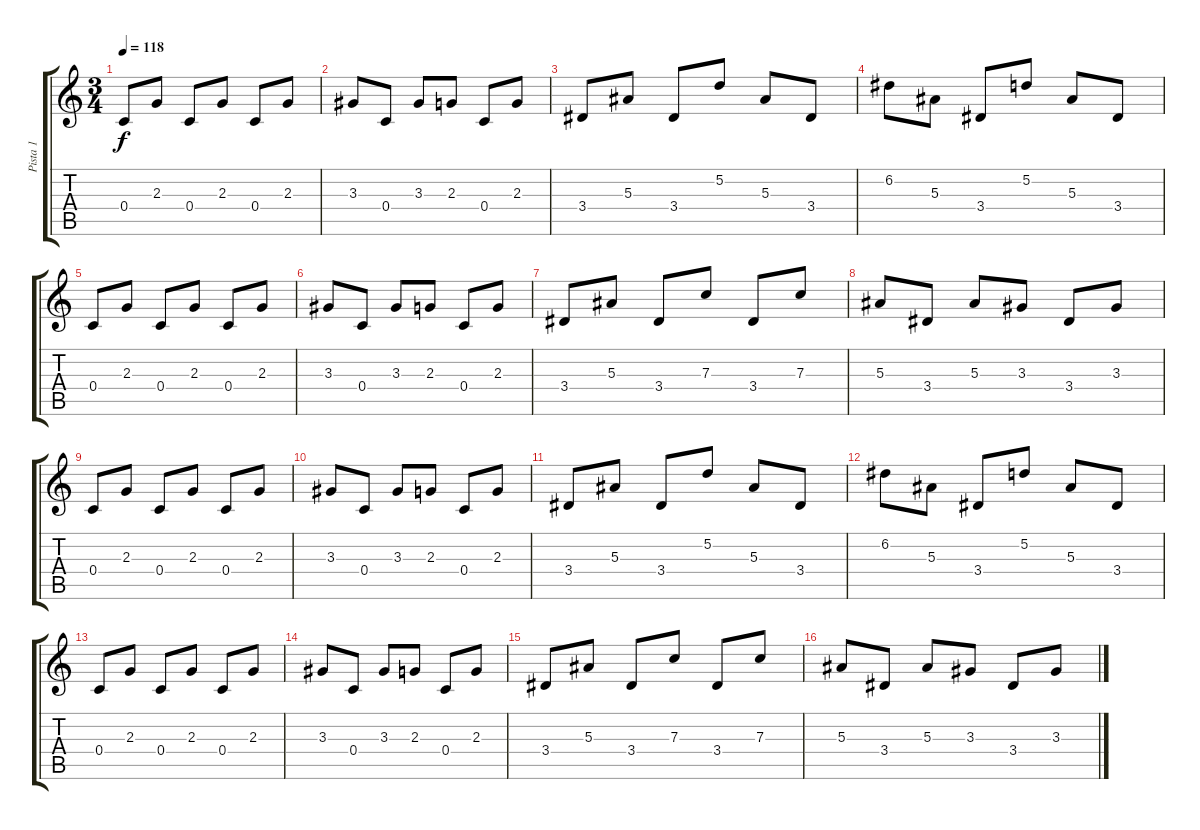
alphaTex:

\track ("Pista 1" "Pista 1") {instrument acousticguitarsteel}
\staff {score tabs}
\tuning (D4 A3 F3 C3 G2 C2) {hide}
\ts (3 4)
\tempo 118
\clef g2
\ks c
0.4.8{dy f} 2.3.8 0.4.8 2.3.8 0.4.8 2.3.8 |
3.3.8 0.4.8 3.3.8 2.3.8 0.4.8 2.3.8 |
3.4.8 5.3.8 3.4.8 5.2.8 5.3.8 3.4.8 |
6.2.8 5.3.8 3.4.8 5.2.8 5.3.8 3.4.8 |
0.4.8 2.3.8 0.4.8 2.3.8 0.4.8 2.3.8 |
3.3.8 0.4.8 3.3.8 2.3.8 0.4.8 2.3.8 |
3.4.8 5.3.8 3.4.8 7.3.8 3.4.8 7.3.8 |
5.3.8 3.4.8 5.3.8 3.3.8 3.4.8 3.3.8 |
0.4.8 2.3.8 0.4.8 2.3.8 0.4.8 2.3.8 |
3.3.8 0.4.8 3.3.8 2.3.8 0.4.8 2.3.8 |
3.4.8 5.3.8 3.4.8 5.2.8 5.3.8 3.4.8 |
6.2.8 5.3.8 3.4.8 5.2.8 5.3.8 3.4.8 |
0.4.8 2.3.8 0.4.8 2.3.8 0.4.8 2.3.8 |
3.3.8 0.4.8 3.3.8 2.3.8 0.4.8 2.3.8 |
3.4.8 5.3.8 3.4.8 7.3.8 3.4.8 7.3.8 |
5.3.8 3.4.8 5.3.8 3.3.8 3.4.8 3.3.8
